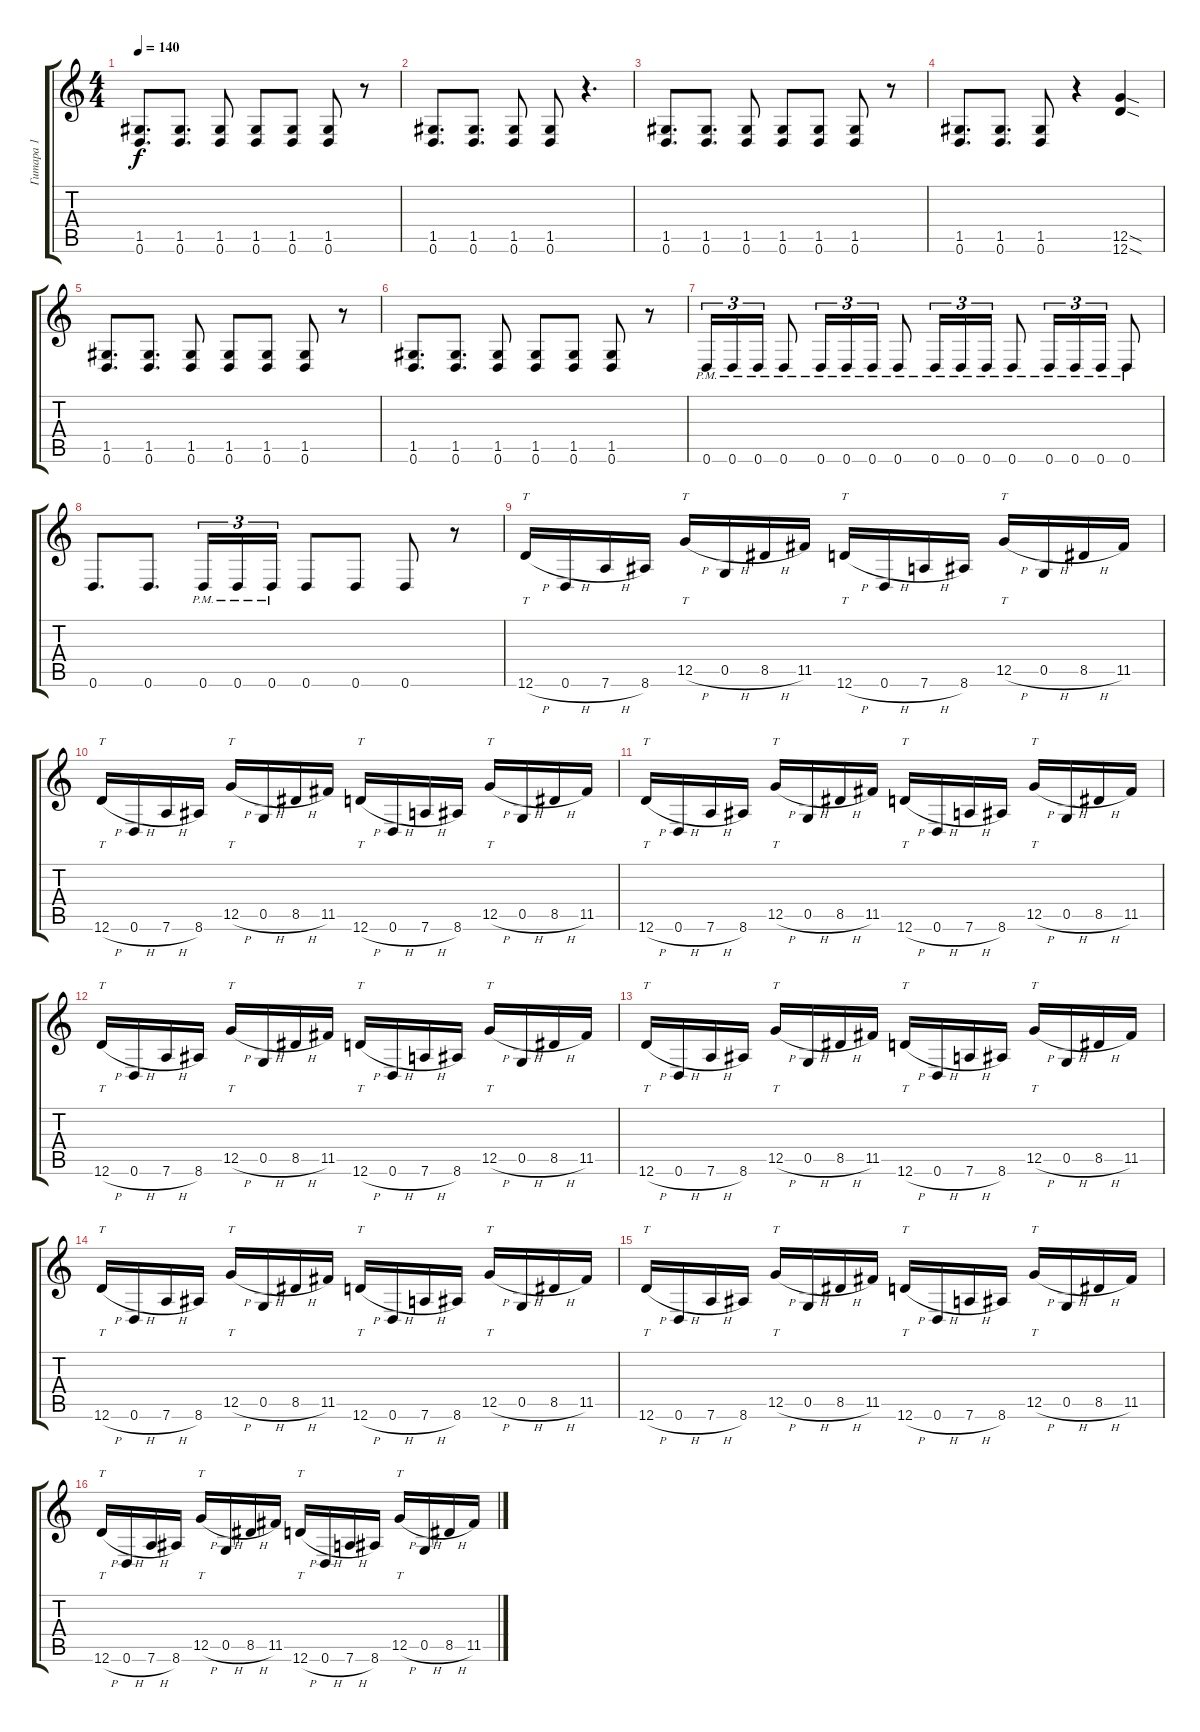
\track ("Гитара 1" "Гитара 1") {instrument overdrivenguitar}
\staff {score tabs}
\tuning (D4 A3 F3 C3 G2 D2) {hide}
\ts (4 4)
\tempo 140
\clef g2
\ks c
(1.5 0.6).8{d dy f} (1.5 0.6).8{d} (1.5 0.6).8 (1.5 0.6).8 (1.5 0.6).8 (1.5 0.6).8 r.8 |
(1.5 0.6).8{d} (1.5 0.6).8{d} (1.5 0.6).8 (1.5 0.6).8 r.4{d} |
(1.5 0.6).8{d} (1.5 0.6).8{d} (1.5 0.6).8 (1.5 0.6).8 (1.5 0.6).8 (1.5 0.6).8 r.8 |
(1.5 0.6).8{d} (1.5 0.6).8{d} (1.5 0.6).8 r.4 (12.5{sod} 12.6{sod}).4 |
(1.5 0.6).8{d} (1.5 0.6).8{d} (1.5 0.6).8 (1.5 0.6).8 (1.5 0.6).8 (1.5 0.6).8 r.8 |
(1.5 0.6).8{d} (1.5 0.6).8{d} (1.5 0.6).8 (1.5 0.6).8 (1.5 0.6).8 (1.5 0.6).8 r.8 |
0.6{pm}.16{tu (3 2)} 0.6{pm}.16{tu (3 2)} 0.6{pm}.16{tu (3 2)} 0.6{pm}.8 0.6{pm}.16{tu (3 2)} 0.6{pm}.16{tu (3 2)} 0.6{pm}.16{tu (3 2)} 0.6{pm}.8 0.6{pm}.16{tu (3 2)} 0.6{pm}.16{tu (3 2)} 0.6{pm}.16{tu (3 2)} 0.6{pm}.8 0.6{pm}.16{tu (3 2)} 0.6{pm}.16{tu (3 2)} 0.6{pm}.16{tu (3 2)} 0.6{pm}.8 |
0.6.8{d} 0.6.8{d} 0.6{pm}.16{tu (3 2)} 0.6{pm}.16{tu (3 2)} 0.6{pm}.16{tu (3 2)} 0.6.8 0.6.8 0.6.8 r.8 |
12.6{h}.16{tt} 0.6{h}.16 7.6{h}.16 8.6.16 12.5{h}.16{tt} 0.5{h}.16 8.5{h}.16 11.5.16 12.6{h}.16{tt} 0.6{h}.16 7.6{h}.16 8.6.16 12.5{h}.16{tt} 0.5{h}.16 8.5{h}.16 11.5.16 |
12.6{h}.16{tt} 0.6{h}.16 7.6{h}.16 8.6.16 12.5{h}.16{tt} 0.5{h}.16 8.5{h}.16 11.5.16 12.6{h}.16{tt} 0.6{h}.16 7.6{h}.16 8.6.16 12.5{h}.16{tt} 0.5{h}.16 8.5{h}.16 11.5.16 |
12.6{h}.16{tt} 0.6{h}.16 7.6{h}.16 8.6.16 12.5{h}.16{tt} 0.5{h}.16 8.5{h}.16 11.5.16 12.6{h}.16{tt} 0.6{h}.16 7.6{h}.16 8.6.16 12.5{h}.16{tt} 0.5{h}.16 8.5{h}.16 11.5.16 |
12.6{h}.16{tt} 0.6{h}.16 7.6{h}.16 8.6.16 12.5{h}.16{tt} 0.5{h}.16 8.5{h}.16 11.5.16 12.6{h}.16{tt} 0.6{h}.16 7.6{h}.16 8.6.16 12.5{h}.16{tt} 0.5{h}.16 8.5{h}.16 11.5.16 |
12.6{h}.16{tt} 0.6{h}.16 7.6{h}.16 8.6.16 12.5{h}.16{tt} 0.5{h}.16 8.5{h}.16 11.5.16 12.6{h}.16{tt} 0.6{h}.16 7.6{h}.16 8.6.16 12.5{h}.16{tt} 0.5{h}.16 8.5{h}.16 11.5.16 |
12.6{h}.16{tt} 0.6{h}.16 7.6{h}.16 8.6.16 12.5{h}.16{tt} 0.5{h}.16 8.5{h}.16 11.5.16 12.6{h}.16{tt} 0.6{h}.16 7.6{h}.16 8.6.16 12.5{h}.16{tt} 0.5{h}.16 8.5{h}.16 11.5.16 |
12.6{h}.16{tt} 0.6{h}.16 7.6{h}.16 8.6.16 12.5{h}.16{tt} 0.5{h}.16 8.5{h}.16 11.5.16 12.6{h}.16{tt} 0.6{h}.16 7.6{h}.16 8.6.16 12.5{h}.16{tt} 0.5{h}.16 8.5{h}.16 11.5.16 |
12.6{h}.16{tt} 0.6{h}.16 7.6{h}.16 8.6.16 12.5{h}.16{tt} 0.5{h}.16 8.5{h}.16 11.5.16 12.6{h}.16{tt} 0.6{h}.16 7.6{h}.16 8.6.16 12.5{h}.16{tt} 0.5{h}.16 8.5{h}.16 11.5.16
